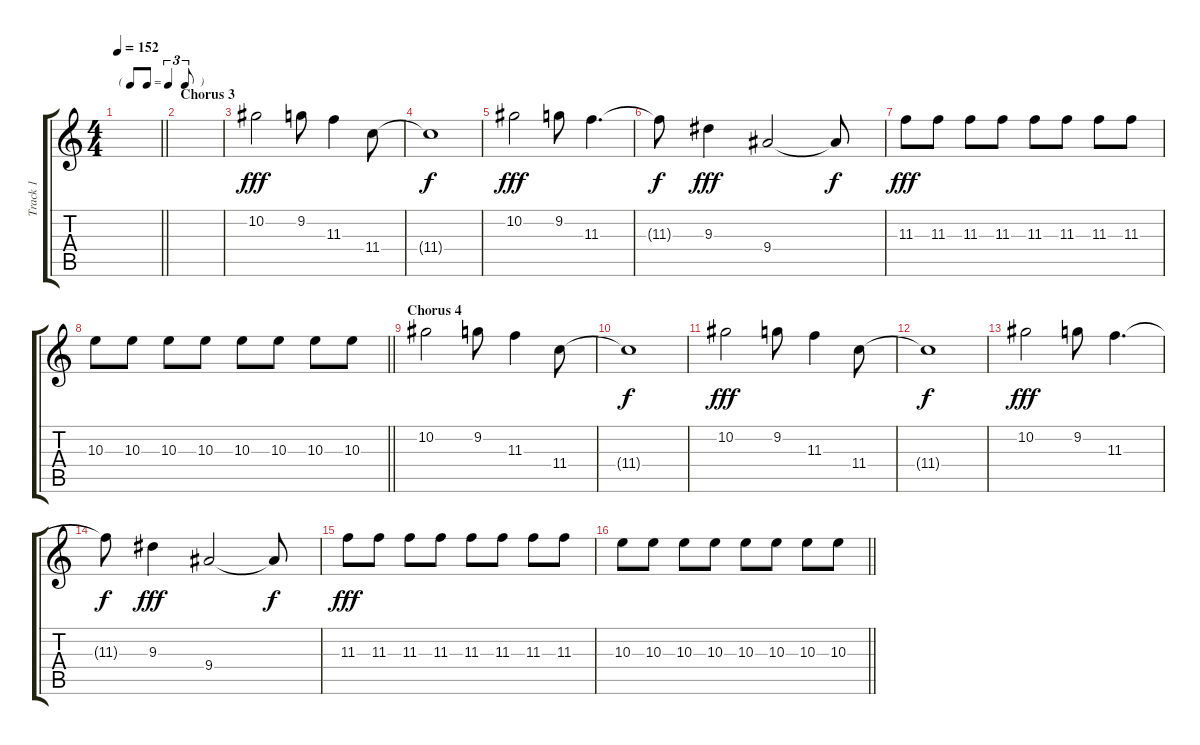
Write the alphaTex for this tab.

\track ("Track 1" "Track 1") {instrument distortionguitar}
\staff {score tabs}
\tuning (Eb4 Bb3 Gb3 Db3 Ab2 Db2) {hide}
\ts (4 4)
\tf triplet8th
\tempo 152
\clef g2
\barLineRight lightlight
\ks c
|
\section ("" "Chorus 3")
|
10.2.2{dy fff} 9.2.8 11.3.4 11.4.8 |
11.4{t}.1{dy f} |
10.2.2{dy fff} 9.2.8 11.3.4{d} |
11.3{t}.8{dy f} 9.3.4{dy fff} 9.4.2 9.4{t}.8{dy f} |
11.3.8{dy fff} 11.3.8 11.3.8 11.3.8 11.3.8 11.3.8 11.3.8 11.3.8 |
\barLineRight lightlight
10.3.8 10.3.8 10.3.8 10.3.8 10.3.8 10.3.8 10.3.8 10.3.8 |
\section ("" "Chorus 4")
10.2.2 9.2.8 11.3.4 11.4.8 |
11.4{t}.1{dy f} |
10.2.2{dy fff} 9.2.8 11.3.4 11.4.8 |
11.4{t}.1{dy f} |
10.2.2{dy fff} 9.2.8 11.3.4{d} |
11.3{t}.8{dy f} 9.3.4{dy fff} 9.4.2 9.4{t}.8{dy f} |
11.3.8{dy fff} 11.3.8 11.3.8 11.3.8 11.3.8 11.3.8 11.3.8 11.3.8 |
\barLineRight lightlight
10.3.8 10.3.8 10.3.8 10.3.8 10.3.8 10.3.8 10.3.8 10.3.8
